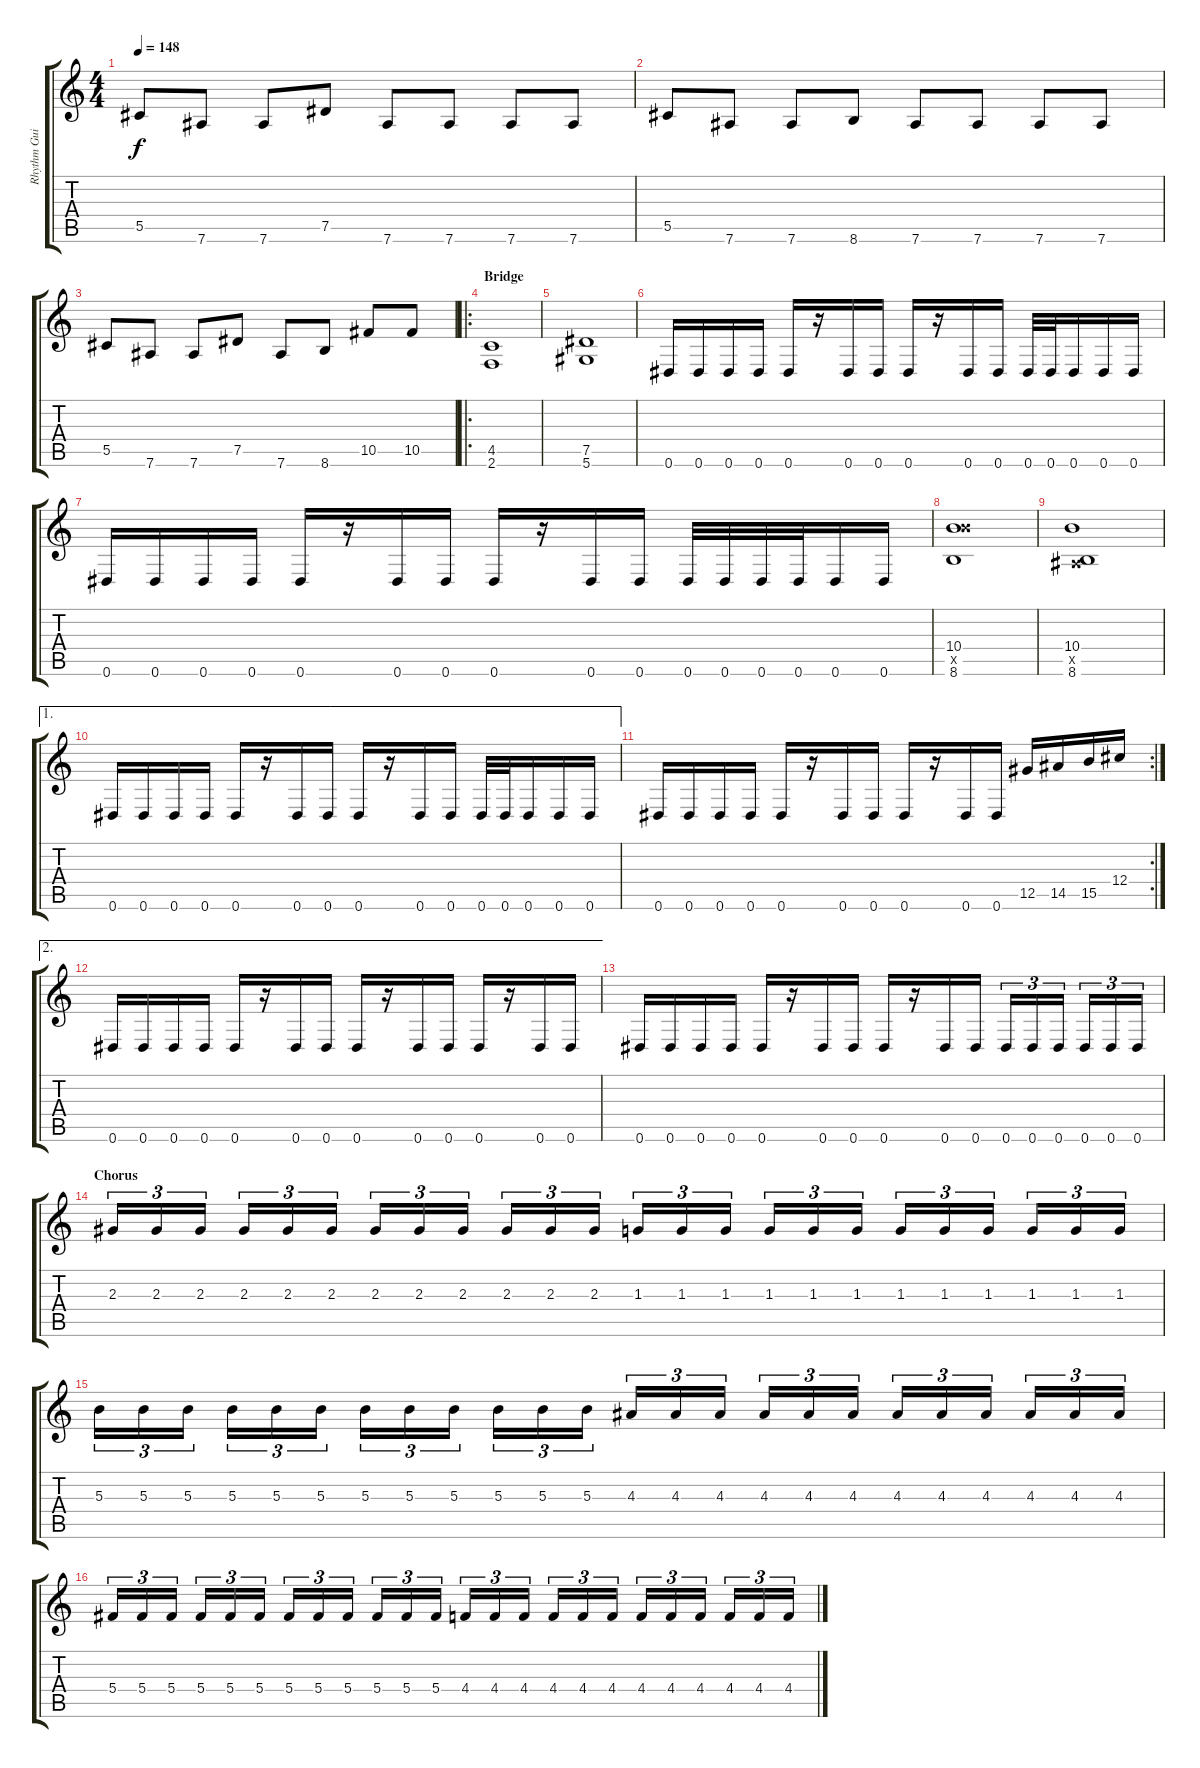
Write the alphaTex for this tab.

\track ("Rhythm Guitar" "Rhythm Gui") {instrument distortionguitar}
\staff {score tabs}
\tuning (Eb4 Bb3 Gb3 Db3 Ab2 Eb2) {hide}
\ts (4 4)
\tempo 148
\clef g2
\ks c
5.5.8{dy f} 7.6.8 7.6.8 7.5.8 7.6.8 7.6.8 7.6.8 7.6.8 |
5.5.8 7.6.8 7.6.8 8.6.8 7.6.8 7.6.8 7.6.8 7.6.8 |
5.5.8 7.6.8 7.6.8 7.5.8 7.6.8 8.6.8 10.5.8 10.5.8 |
\ro
\section ("" "Bridge")
(4.5 2.6).1 |
(7.5 5.6).1 |
0.6.16 0.6.16 0.6.16 0.6.16 0.6.16 r.16 0.6.16 0.6.16 0.6.16 r.16 0.6.16 0.6.16 0.6.32 0.6.32 0.6.16 0.6.16 0.6.16 |
0.6.16 0.6.16 0.6.16 0.6.16 0.6.16 r.16 0.6.16 0.6.16 0.6.16 r.16 0.6.16 0.6.16 0.6.32 0.6.32 0.6.32 0.6.32 0.6.16 0.6.16 |
(10.4 15.5{x} 8.6).1 |
(10.4 2.5{x} 8.6).1 |
\ae 1
0.6.16 0.6.16 0.6.16 0.6.16 0.6.16 r.16 0.6.16 0.6.16 0.6.16 r.16 0.6.16 0.6.16 0.6.32 0.6.32 0.6.16 0.6.16 0.6.16 |
\rc 2
0.6.16 0.6.16 0.6.16 0.6.16 0.6.16 r.16 0.6.16 0.6.16 0.6.16 r.16 0.6.16 0.6.16 12.5.16 14.5.16 15.5.16 12.4.16 |
\ae 2
0.6.16 0.6.16 0.6.16 0.6.16 0.6.16 r.16 0.6.16 0.6.16 0.6.16 r.16 0.6.16 0.6.16 0.6.16 r.16 0.6.16 0.6.16 |
0.6.16 0.6.16 0.6.16 0.6.16 0.6.16 r.16 0.6.16 0.6.16 0.6.16 r.16 0.6.16 0.6.16 0.6.16{tu (3 2)} 0.6.16{tu (3 2)} 0.6.16{tu (3 2)} 0.6.16{tu (3 2)} 0.6.16{tu (3 2)} 0.6.16{tu (3 2)} |
\section ("" "Chorus")
2.3.16{tu (3 2)} 2.3.16{tu (3 2)} 2.3.16{tu (3 2)} 2.3.16{tu (3 2)} 2.3.16{tu (3 2)} 2.3.16{tu (3 2)} 2.3.16{tu (3 2)} 2.3.16{tu (3 2)} 2.3.16{tu (3 2)} 2.3.16{tu (3 2)} 2.3.16{tu (3 2)} 2.3.16{tu (3 2)} 1.3.16{tu (3 2)} 1.3.16{tu (3 2)} 1.3.16{tu (3 2)} 1.3.16{tu (3 2)} 1.3.16{tu (3 2)} 1.3.16{tu (3 2)} 1.3.16{tu (3 2)} 1.3.16{tu (3 2)} 1.3.16{tu (3 2)} 1.3.16{tu (3 2)} 1.3.16{tu (3 2)} 1.3.16{tu (3 2)} |
5.3.16{tu (3 2)} 5.3.16{tu (3 2)} 5.3.16{tu (3 2)} 5.3.16{tu (3 2)} 5.3.16{tu (3 2)} 5.3.16{tu (3 2)} 5.3.16{tu (3 2)} 5.3.16{tu (3 2)} 5.3.16{tu (3 2)} 5.3.16{tu (3 2)} 5.3.16{tu (3 2)} 5.3.16{tu (3 2)} 4.3.16{tu (3 2)} 4.3.16{tu (3 2)} 4.3.16{tu (3 2)} 4.3.16{tu (3 2)} 4.3.16{tu (3 2)} 4.3.16{tu (3 2)} 4.3.16{tu (3 2)} 4.3.16{tu (3 2)} 4.3.16{tu (3 2)} 4.3.16{tu (3 2)} 4.3.16{tu (3 2)} 4.3.16{tu (3 2)} |
5.4.16{tu (3 2)} 5.4.16{tu (3 2)} 5.4.16{tu (3 2)} 5.4.16{tu (3 2)} 5.4.16{tu (3 2)} 5.4.16{tu (3 2)} 5.4.16{tu (3 2)} 5.4.16{tu (3 2)} 5.4.16{tu (3 2)} 5.4.16{tu (3 2)} 5.4.16{tu (3 2)} 5.4.16{tu (3 2)} 4.4.16{tu (3 2)} 4.4.16{tu (3 2)} 4.4.16{tu (3 2)} 4.4.16{tu (3 2)} 4.4.16{tu (3 2)} 4.4.16{tu (3 2)} 4.4.16{tu (3 2)} 4.4.16{tu (3 2)} 4.4.16{tu (3 2)} 4.4.16{tu (3 2)} 4.4.16{tu (3 2)} 4.4.16{tu (3 2)}
